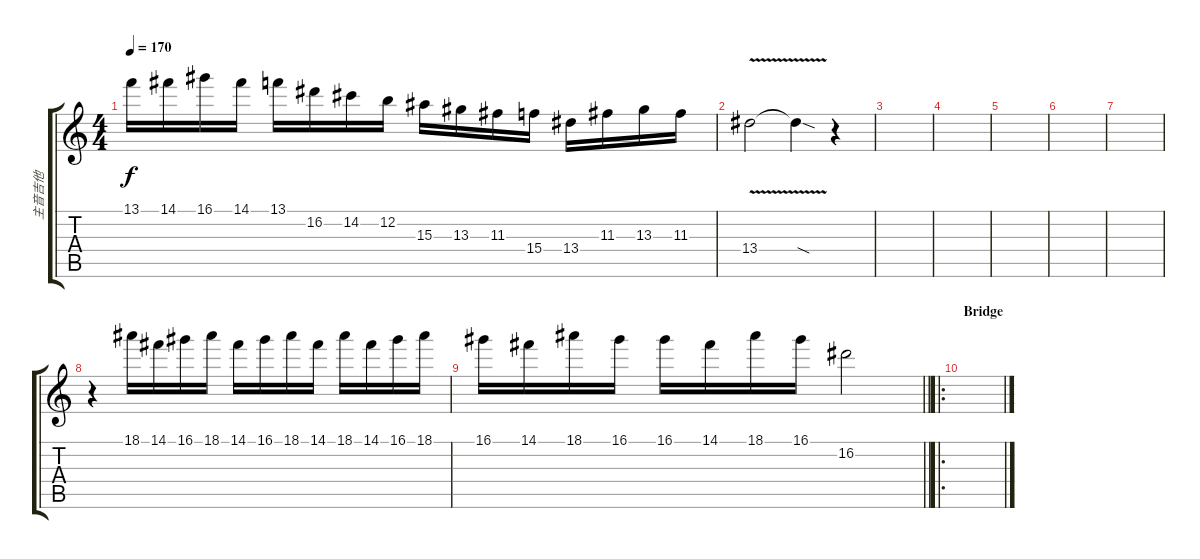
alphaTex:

\track ("主音吉他" "主音吉他") {instrument distortionguitar}
\staff {score tabs}
\tuning (E4 B3 G3 D3 A2 E2) {hide}
\ts (4 4)
\tempo 170
\clef g2
\ks c
13.1.16{dy f} 14.1.16 16.1.16 14.1.16 13.1.16 16.2.16 14.2.16 12.2.16 15.3.16 13.3.16 11.3.16 15.4.16 13.4.16 11.3.16 13.3.16 11.3.16 |
13.4{v}.2 13.4{sod t}.4 r.4 |
|
|
|
|
|
r.4 18.1.16 14.1.16 16.1.16 18.1.16 14.1.16 16.1.16 18.1.16 14.1.16 18.1.16 14.1.16 16.1.16 18.1.16 |
\barLineRight lightlight
16.1.16 14.1.16 18.1.16 16.1.16 16.1.16 14.1.16 18.1.16 16.1.16 16.2.2 |
\ro
\section ("" "Bridge")
